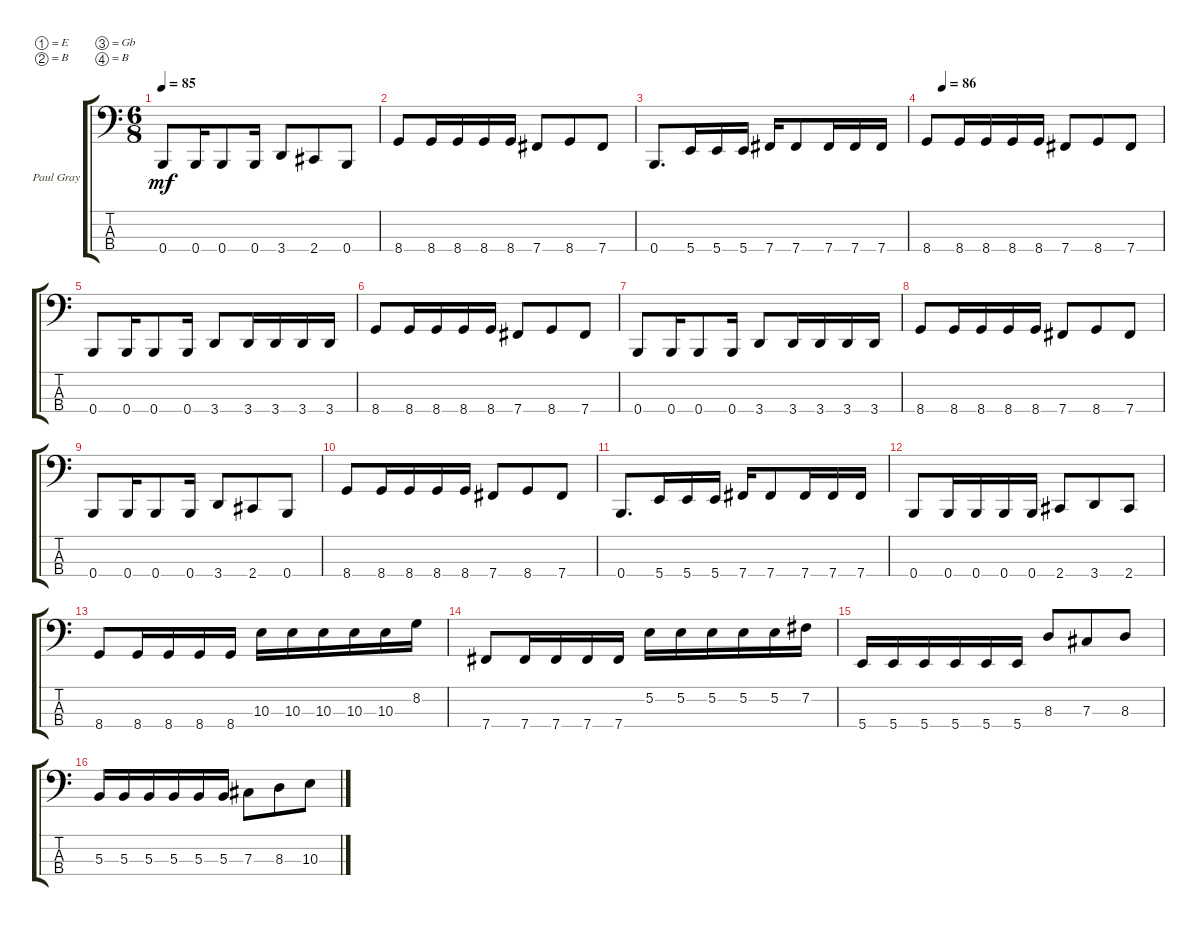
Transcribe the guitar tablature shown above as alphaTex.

\defaultSystemsLayout 4
\bracketExtendMode groupsimilarinstruments
\firstSystemTrackNameOrientation horizontal
\otherSystemsTrackNameOrientation horizontal
\track ("Paul Gray" "Paul Gray") {instrument electricbassfinger}
\staff {score tabs}
\tuning (E2 B1 Gb1 B0)
\ts (6 8)
\tempo 85
\clef f4
\ks c
0.4.8{dy mf} 0.4.16 0.4.8 0.4.16 3.4.8 2.4.8 0.4.8 |
8.4.8 8.4.16 8.4.16 8.4.16 8.4.16 7.4.8 8.4.8 7.4.8 |
0.4.8{d} 5.4.16 5.4.16 5.4.16 7.4.16 7.4.8 7.4.16 7.4.16 7.4.16 |
\tempo (86 0.0697674)
8.4.8 8.4.16 8.4.16 8.4.16 8.4.16 7.4.8 8.4.8 7.4.8 |
0.4.8 0.4.16 0.4.8 0.4.16 3.4.8 3.4.16 3.4.16 3.4.16 3.4.16 |
8.4.8 8.4.16 8.4.16 8.4.16 8.4.16 7.4.8 8.4.8 7.4.8 |
0.4.8 0.4.16 0.4.8 0.4.16 3.4.8 3.4.16 3.4.16 3.4.16 3.4.16 |
8.4.8 8.4.16 8.4.16 8.4.16 8.4.16 7.4.8 8.4.8 7.4.8 |
0.4.8 0.4.16 0.4.8 0.4.16 3.4.8 2.4.8 0.4.8 |
8.4.8 8.4.16 8.4.16 8.4.16 8.4.16 7.4.8 8.4.8 7.4.8 |
0.4.8{d} 5.4.16 5.4.16 5.4.16 7.4.16 7.4.8 7.4.16 7.4.16 7.4.16 |
0.4.8 0.4.16 0.4.16 0.4.16 0.4.16 2.4.8 3.4.8 2.4.8 |
8.4.8 8.4.16 8.4.16 8.4.16 8.4.16 10.3.16 10.3.16 10.3.16 10.3.16 10.3.16 8.2.16 |
7.4.8 7.4.16 7.4.16 7.4.16 7.4.16 5.2.16 5.2.16 5.2.16 5.2.16 5.2.16 7.2.16 |
5.4.16 5.4.16 5.4.16 5.4.16 5.4.16 5.4.16 8.3.8 7.3.8 8.3.8 |
5.3.16 5.3.16 5.3.16 5.3.16 5.3.16 5.3.16 7.3.8 8.3.8 10.3.8
